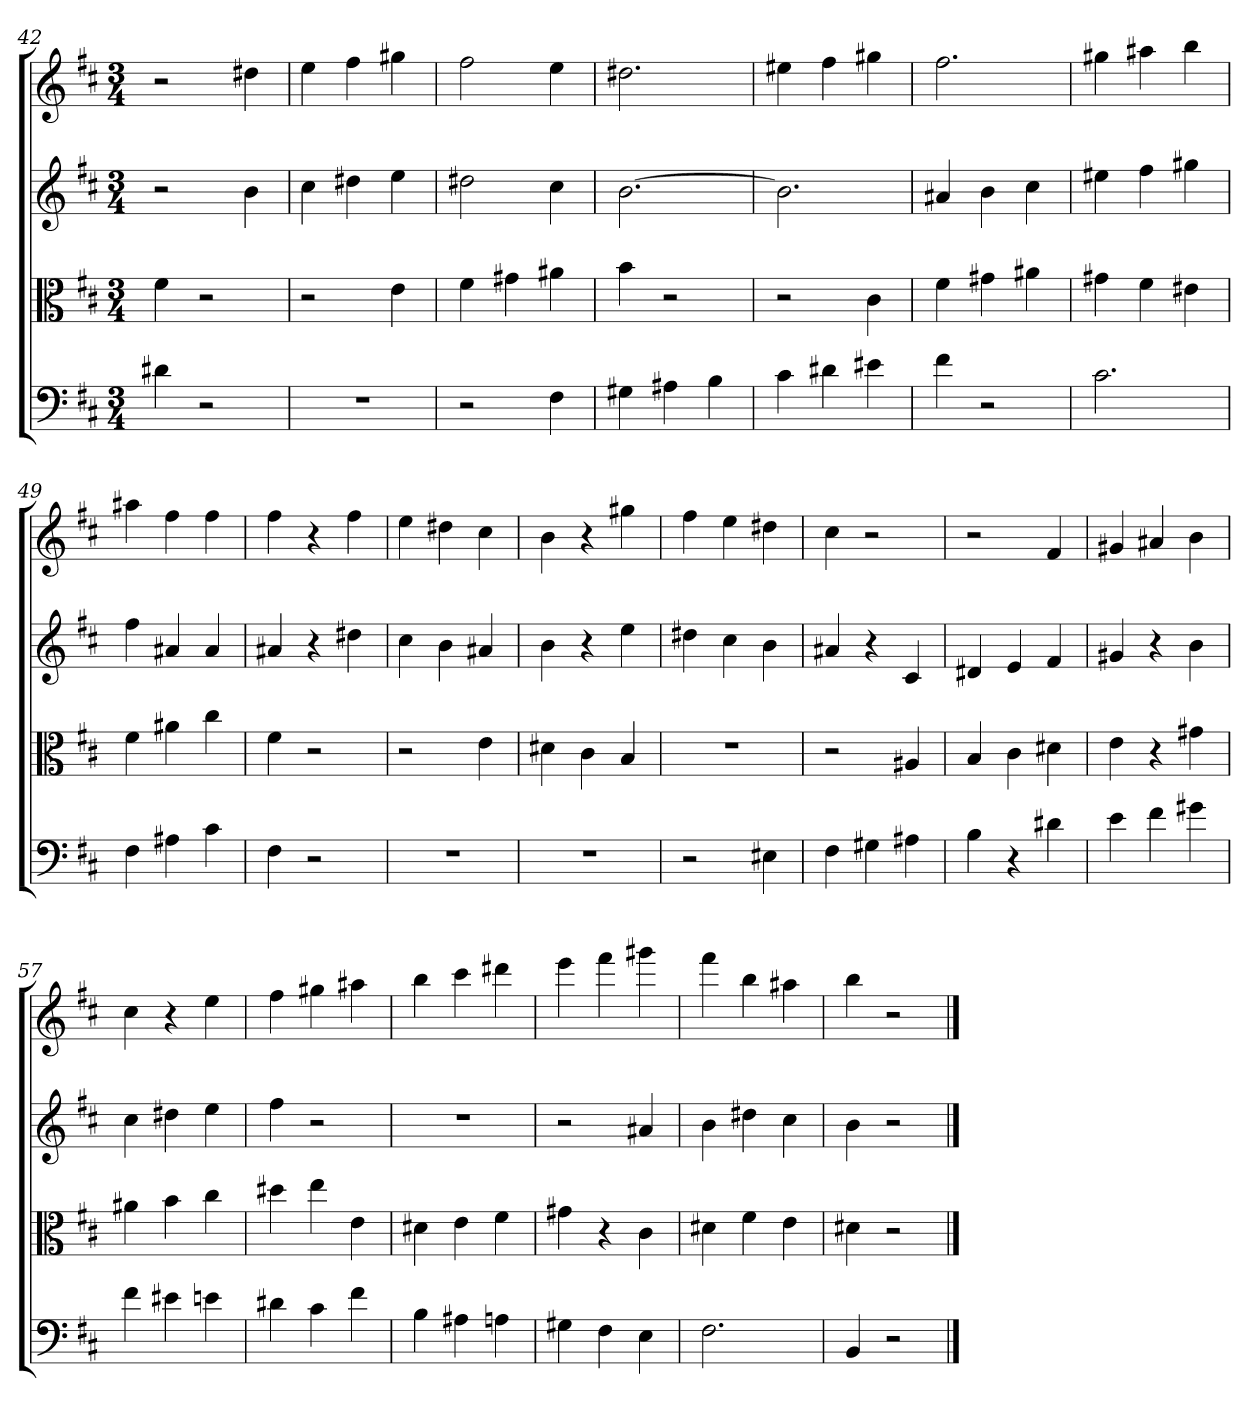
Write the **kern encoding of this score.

**kern	**kern	**kern	**kern
*part4	*part3	*part2	*part1
*staff4	*staff3	*staff2	*staff1
*clefF4	*clefC3	*	*
*k[f#c#]	*k[f#c#]	*k[f#c#]	*k[f#c#]
*b:	*b:	*b:	*b:
*M3/4	*M3/4	*M3/4	*M3/4
=42	=42	=42	=42
4d#X	4f#	2r	2r
2r	2r	.	.
.	.	4b	4dd#X
=43	=43	=43	=43
2.r	2r	4cc#	4ee
.	.	4dd#X	4ff#
.	4e	4ee	4gg#X
=44	=44	=44	=44
2r	4f#	2dd#X	2ff#
.	4g#X	.	.
4F#	4a#X	4cc#	4ee
=45	=45	=45	=45
4G#X	4b	[2.b	2.dd#X
4A#X	2r	.	.
4B	.	.	.
=46	=46	=46	=46
4c#	2r	2.b]	4ee#X
4d#X	.	.	4ff#
4e#X	4c#	.	4gg#X
=47	=47	=47	=47
4f#	4f#	4a#X	2.ff#
2r	4g#X	4b	.
.	4a#X	4cc#	.
=48	=48	=48	=48
2.c#	4g#X	4ee#X	4gg#X
.	4f#	4ff#	4aa#X
.	4e#X	4gg#X	4bb
=49	=49	=49	=49
4F#	4f#	4ff#	4aa#X
4A#X	4a#X	4a#X	4ff#
4c#	4cc#	4a#	4ff#
=50	=50	=50	=50
4F#	4f#	4a#X	4ff#
2r	2r	4r	4r
.	.	4dd#X	4ff#
=51	=51	=51	=51
2.r	2r	4cc#	4ee
.	.	4b	4dd#X
.	4e	4a#X	4cc#
=52	=52	=52	=52
2.r	4d#X	4b	4b
.	4c#	4r	4r
.	4B	4ee	4gg#X
=53	=53	=53	=53
2r	2.r	4dd#X	4ff#
.	.	4cc#	4ee
4E#X	.	4b	4dd#X
=54	=54	=54	=54
4F#	2r	4a#X	4cc#
4G#X	.	4r	2r
4A#X	4A#X	4c#	.
=55	=55	=55	=55
4B	4B	4d#X	2r
4r	4c#	4e	.
4d#X	4d#X	4f#	4f#
=56	=56	=56	=56
4e	4e	4g#X	4g#X
4f#	4r	4r	4a#X
4g#X	4g#X	4b	4b
=57	=57	=57	=57
4f#	4a#X	4cc#	4cc#
4e#X	4b	4dd#X	4r
4en	4cc#	4ee	4ee
=58	=58	=58	=58
4d#X	4dd#X	4ff#	4ff#
4c#	4ee	2r	4gg#X
4f#	4e	.	4aa#X
=59	=59	=59	=59
4B	4d#X	2.r	4bb
4A#X	4e	.	4ccc#
4An	4f#	.	4ddd#X
=60	=60	=60	=60
4G#X	4g#X	2r	4eee
4F#	4r	.	4fff#
4E	4c#	4a#X	4ggg#X
=61	=61	=61	=61
2.F#	4d#X	4b	4fff#
.	4f#	4dd#X	4bb
.	4e	4cc#	4aa#X
=62	=62	=62	=62
4BB	4d#X	4b	4bb
2r	2r	2r	2r
==	==	==	==
*-	*-	*-	*-
